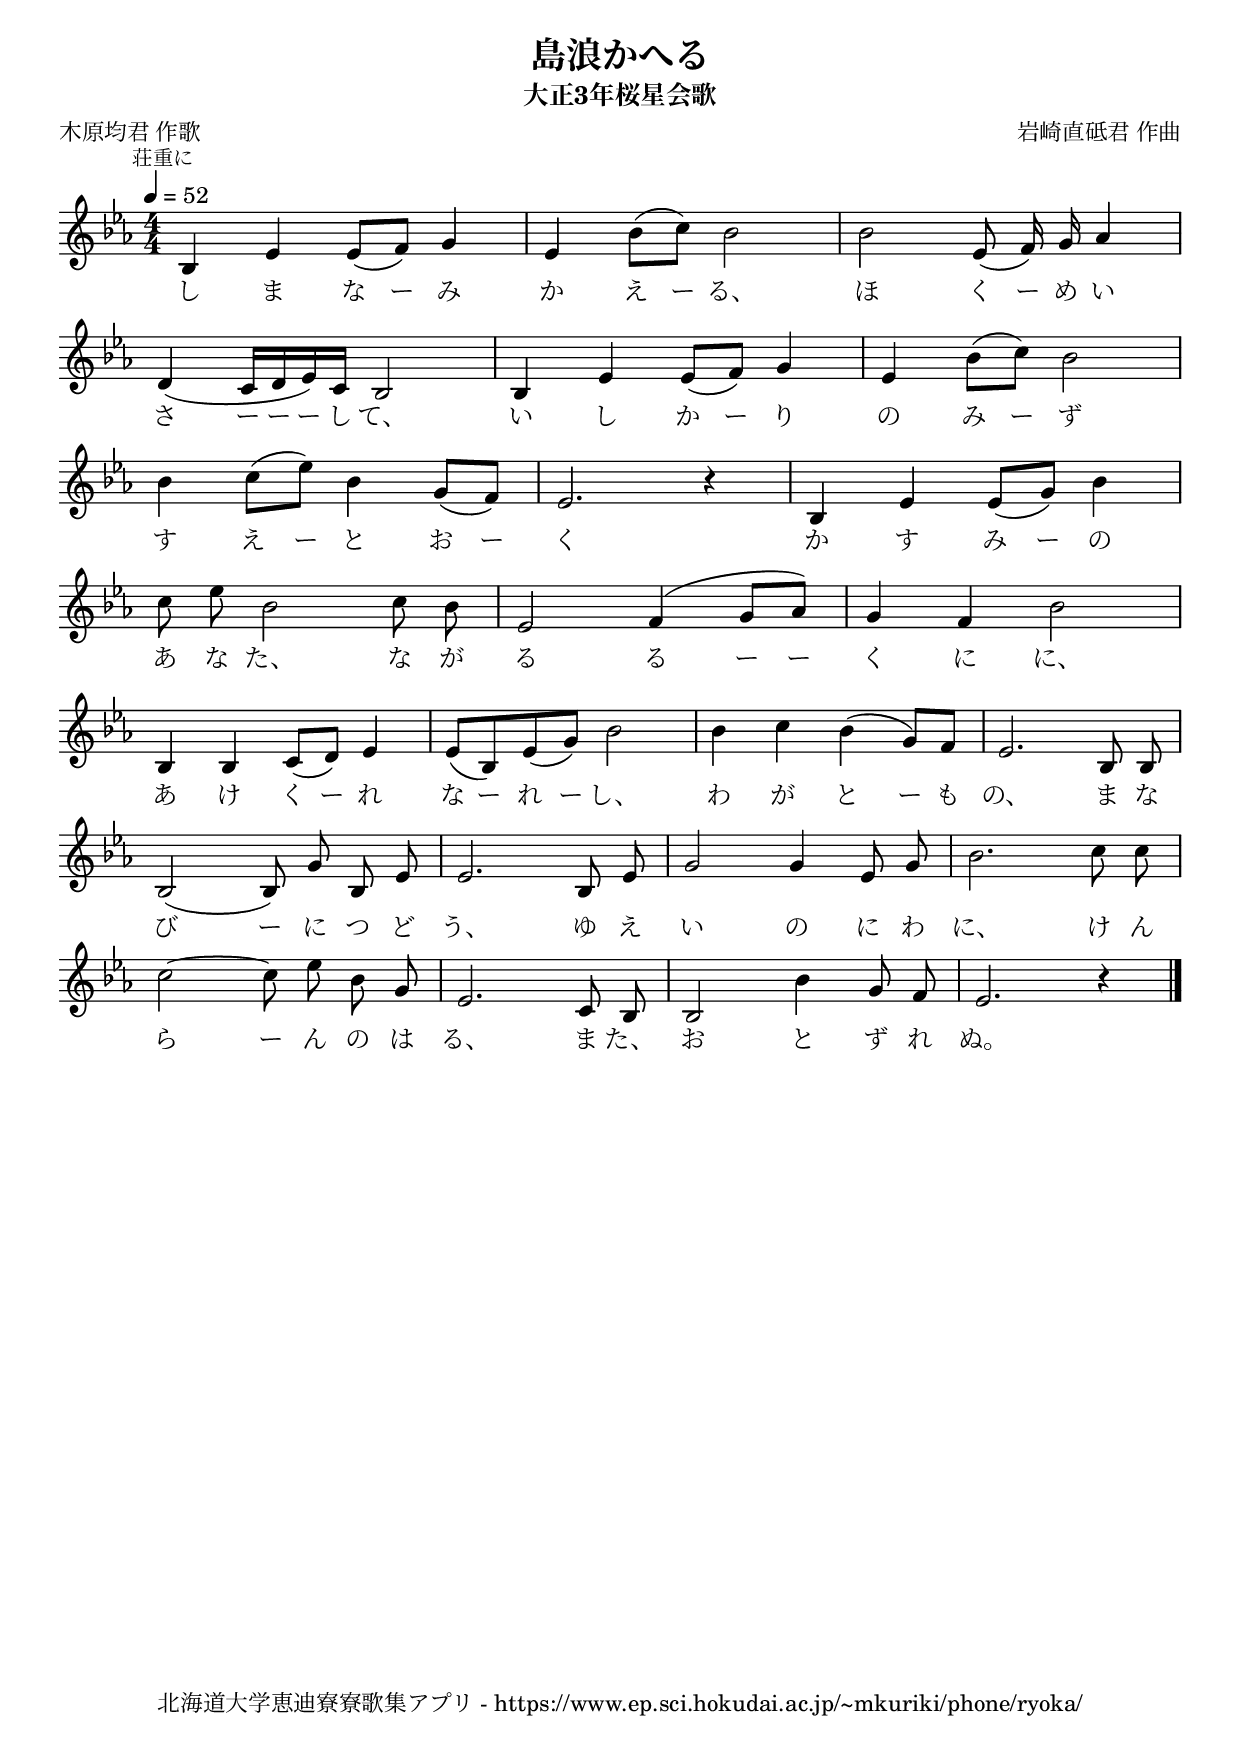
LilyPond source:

\version "2.18.2"

\paper {indent = 0}

\header {
  title = "島浪かへる"
  subtitle = "大正3年桜星会歌"
  composer = "岩崎直砥君 作曲"
  poet = "木原均君 作歌"
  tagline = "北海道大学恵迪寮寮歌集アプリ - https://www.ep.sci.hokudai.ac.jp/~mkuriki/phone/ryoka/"
}


melody = \relative c'{
  \tempo 4 = 52
  \autoBeamOff
  \numericTimeSignature
  \override BreathingSign.text = \markup { \musicglyph #"scripts.upedaltoe" } % ブレスの記号指定
  \key c \minor
  \time 4/4
  \set melismaBusyProperties = #'()
  \mark \markup \small "荘重に"
  bes4 ees4 ees8 ([ f8 )] g4 |
  ees4 bes'8 ([ c8 )] bes2 |
  bes2 ees,8 ( f16 ) g16 aes4 | \break
  d,4 ( c16 [d16 ees16 ) c16 ] bes2 |
  bes4 ees4 ees8 ([ f8 ]) g4 |
  ees4 bes'8 [( c8 )] bes2 | \break
  bes4 c8 [( ees8 )] bes4 g8 ([ f8 ]) |
  ees2. r4 |
  bes4 ees4 ees8 ([ g8 )] bes4 | \break
  c8 ees8 bes2 c8 bes8 |
  ees,2 f4 ^( g8 [ aes8 ] ) |
  g4 f4 bes2 | \break
  bes,4 bes4 c8 ([ d8 ]) ees4 |
  ees8 [( bes8 ) ees8 ( g8 )] bes2 |
  bes4 c4 bes4 ( g8 ) [ f8 ] |
  ees2. bes8 bes8 | \break
  bes2 ( bes8 ) g'8 bes,8 ees8 |
  ees2. bes8 ees8 |
  g2 g4 ees8 g8 |
  bes2. c8 c8 | \break
  c2 ~ c8 ees8 bes8 g8 |
  ees2. c8 bes8 |
  bes2 bes'4 g8 f8 |
  ees2. r4
  \bar "|."
}

text = \lyricmode {
  し ま な ー み か え ー る、 ほ く ー め い
  さ ー ー ー し て、 い し か ー り の み ー ず
  す え ー と お ー く か す み ー の
  あ な た、 な が る る ー ー く に に、
  あ け く ー れ な ー れ ー し、 わ が と ー も の、 ま な
  び ー に つ ど う、 ゆ え い の に わ に、 け ん
  ら ー ん の は る、 ま た、 お と ず れ ぬ。
}

harmony = \chordmode {
}

\score {
  <<
    % メロディーライン
    \new Voice = "one"{\melody}
    % 歌詞
    \new Lyrics \lyricsto "one" \text
    % 太鼓
    % \new DrumStaff \with{
    %   \remove "Time_signature_engraver"
    %   drumStyleTable = #percussion-style
    %   \override StaffSymbol.line-count = #1
    %   \hide Stem
    % }
    % \drum
  >>
  
\midi {}
\layout {
  \context {
    \Score
    \remove "Bar_number_engraver"
  }
}

}


